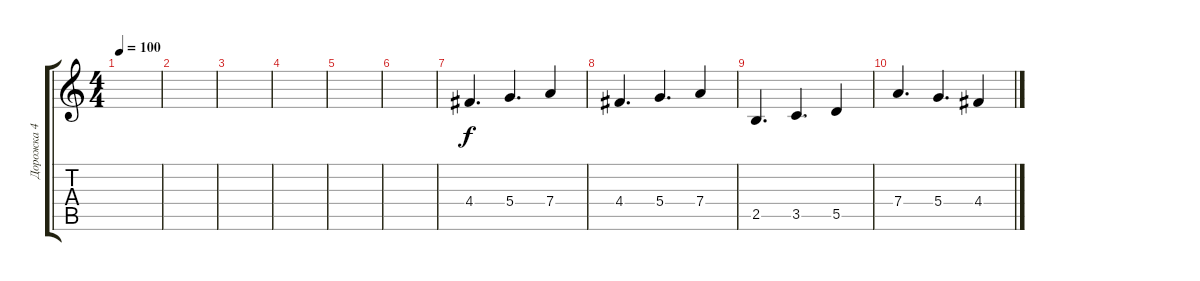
\track ("Дорожка 4" "Дорожка 4") {instrument acousticguitarsteel}
\staff {score tabs}
\tuning (E4 B3 G3 D3 A2 E2) {hide}
\ts (4 4)
\tempo 100
\clef g2
\ks c
|
|
|
|
|
|
4.4.4{d} 5.4.4{d} 7.4.4 |
4.4.4{d} 5.4.4{d} 7.4.4 |
2.5.4{d} 3.5.4{d} 5.5.4 |
7.4.4{d} 5.4.4{d} 4.4.4
